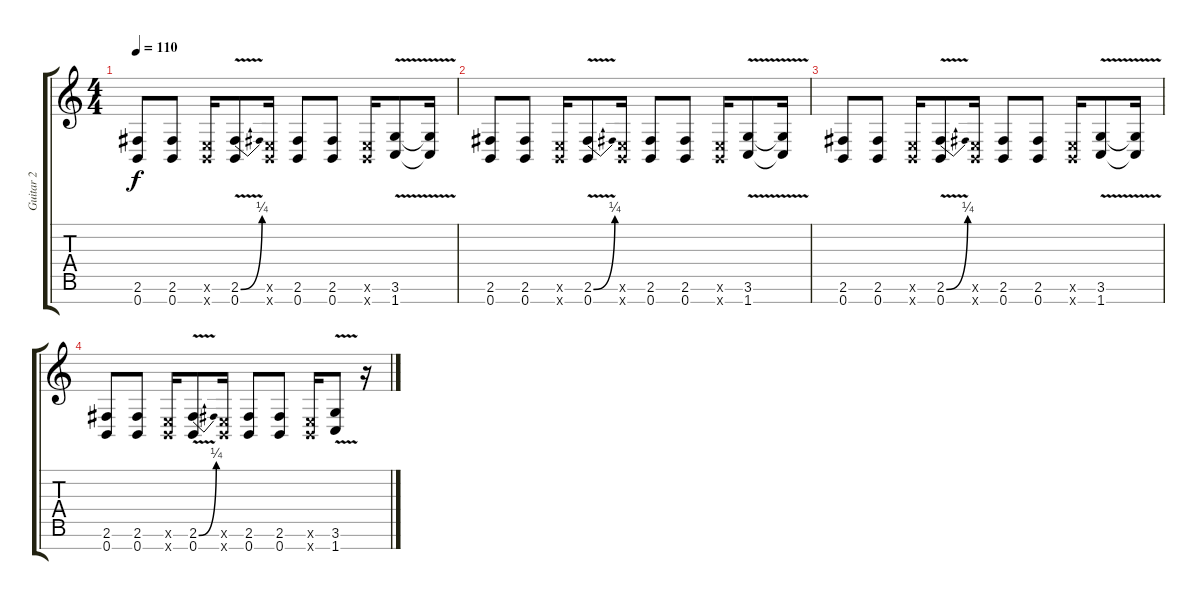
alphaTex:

\track ("Guitar 2" "Guitar 2") {instrument overdrivenguitar}
\staff {score tabs}
\tuning (E4 B3 G3 D3 A2 E2 B1) {hide}
\ts (4 4)
\tempo 110
\clef g2
\ks c
(2.6 0.7).8{dy f} (2.6 0.7).8 (0.6{x} 0.7{x}).16 (2.6{be (bend 0 0 60 1) v} 0.7).8 (0.6{x} 0.7{x}).16 (2.6 0.7).8 (2.6 0.7).8 (0.6{x} 0.7{x}).16 (3.6{v} 1.7{v}).8 (3.6{t} 1.7{t}).16 |
(2.6 0.7).8 (2.6 0.7).8 (0.6{x} 0.7{x}).16 (2.6{be (bend 0 0 60 1) v} 0.7).8 (0.6{x} 0.7{x}).16 (2.6 0.7).8 (2.6 0.7).8 (0.6{x} 0.7{x}).16 (3.6{v} 1.7{v}).8 (3.6{t} 1.7{t}).16 |
(2.6 0.7).8 (2.6 0.7).8 (0.6{x} 0.7{x}).16 (2.6{be (bend 0 0 60 1) v} 0.7).8 (0.6{x} 0.7{x}).16 (2.6 0.7).8 (2.6 0.7).8 (0.6{x} 0.7{x}).16 (3.6{v} 1.7{v}).8 (3.6{t} 1.7{t}).16 |
(2.6 0.7).8 (2.6 0.7).8 (0.6{x} 0.7{x}).16 (2.6{be (bend 0 0 60 1) v} 0.7).8 (0.6{x} 0.7{x}).16 (2.6 0.7).8 (2.6 0.7).8 (0.6{x} 0.7{x}).16 (3.6{v} 1.7{v}).8 r.16
